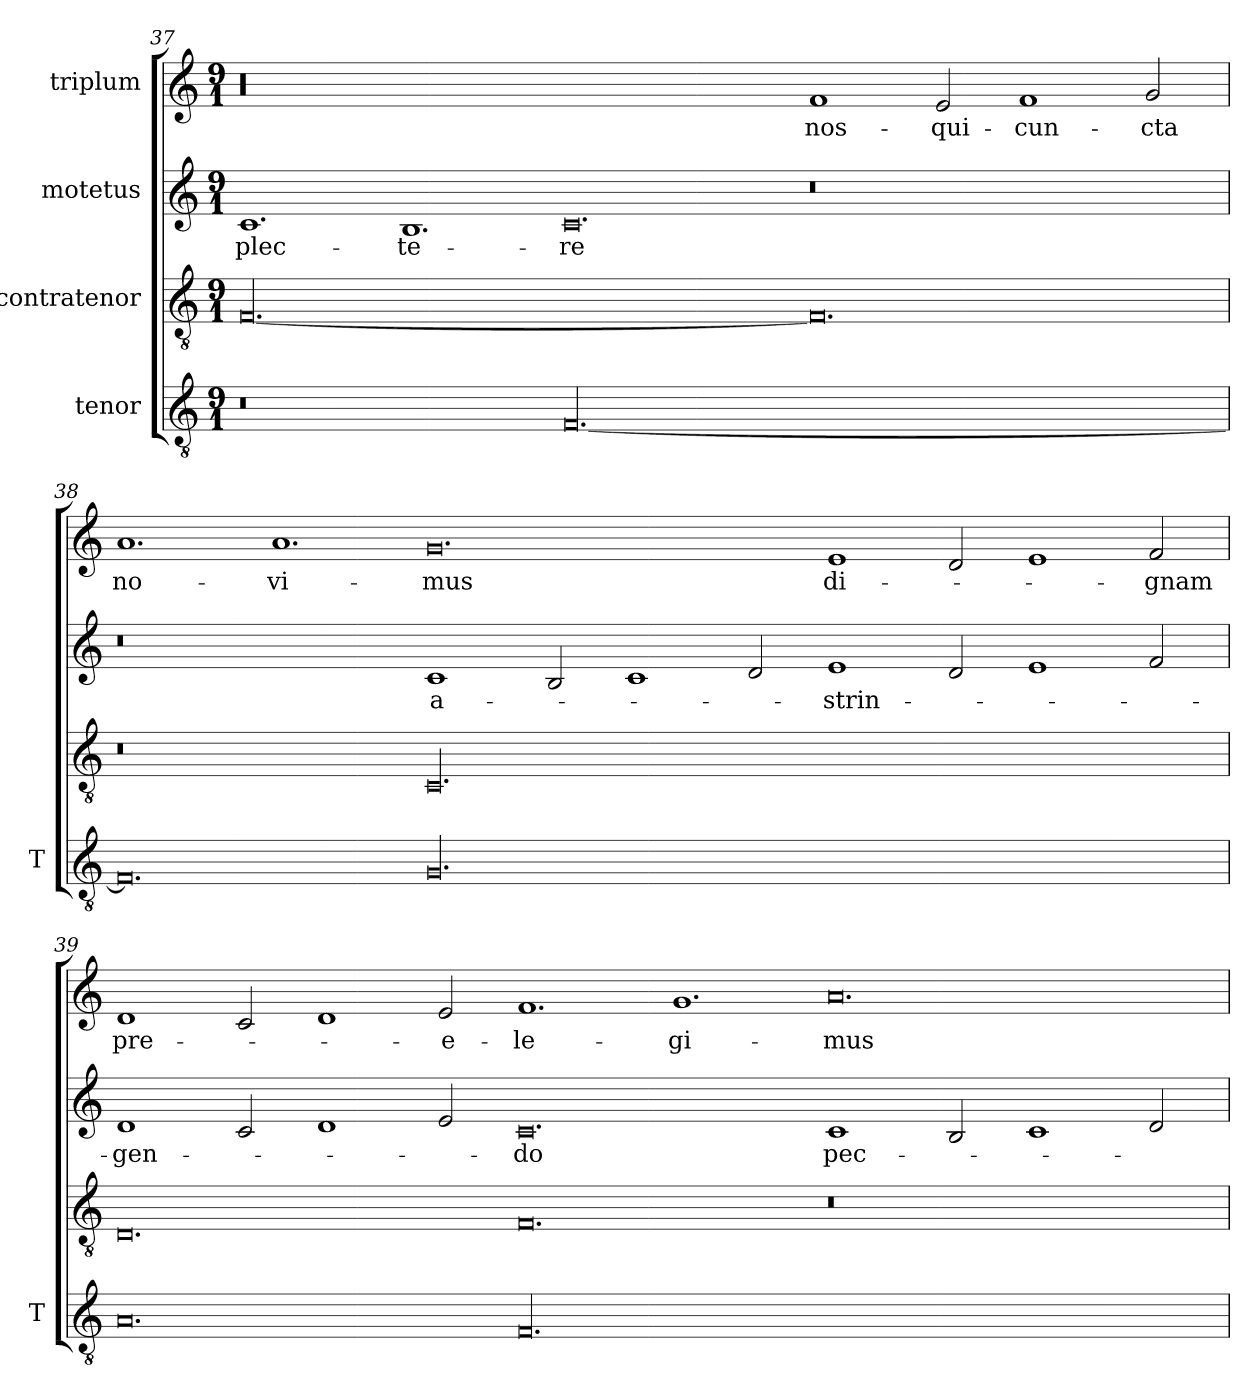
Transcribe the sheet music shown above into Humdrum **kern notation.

**kern	**kern	**kern	**text	**kern	**text
*part4	*part3	*part2	*part2	*part1	*part1
*staff4	*staff3	*staff2	*staff2	*staff1	*staff1
*I"tenor	*I"contratenor	*I"motetus	*	*I"triplum	*
*I'T	*	*	*	*	*
!!LO:LB:g=z
*clefGv2	*clefGv2	*clefG2	*	*clefG2	*
*k[]	*k[]	*k[]	*	*k[]	*
*C:	*C:	*C:	*	*C:	*
*M9/1	*M9/1	*M9/1	*	*M9/1	*
=37	=37	=37	=37	=37	=37
0.r	[00.F/	1.c/	-plec-	00.r	.
.	.	1.B/	-te-	.	.
[00.F/	.	0.c/	-re	.	.
.	0.F/]	0.r	.	1f/	nos-
.	.	.	.	2e/	qui-
.	.	.	.	1f/	cun-
.	.	.	.	2g/	-cta
=38	=38	=38	=38	=38	=38
0.F/]	0.r	0.r	.	1.a/	no-
.	.	.	.	1.a/	-vi-
00.G/	00.C/	1c/	a-	0.g/	-mus
.	.	2B/	.	.	.
.	.	1c/	.	.	.
.	.	2d/	.	.	.
.	.	1e/	-strin-	1e/	di-
.	.	2d/	.	2d/	.
.	.	1e/	.	1e/	.
.	.	2f/	.	2f/	-gnam
!!LO:LB:g=z
=39	=39	=39	=39	=39	=39
0.A/	0.D/	1d/	-gen-	1d/	pre-
.	.	2c/	.	2c/	.
.	.	1d/	.	1d/	.
.	.	2e/	.	2e/	-e-
00.F/	0.F/	0.c/	-do	1.f/	-le-
.	.	.	.	1.g/	-gi-
.	0.r	1c/	pec-	0.a/	-mus
.	.	2B/	.	.	.
.	.	1c/	.	.	.
.	.	2d/	.	.	.
=	=	=	=	=	=
*-	*-	*-	*-	*-	*-
